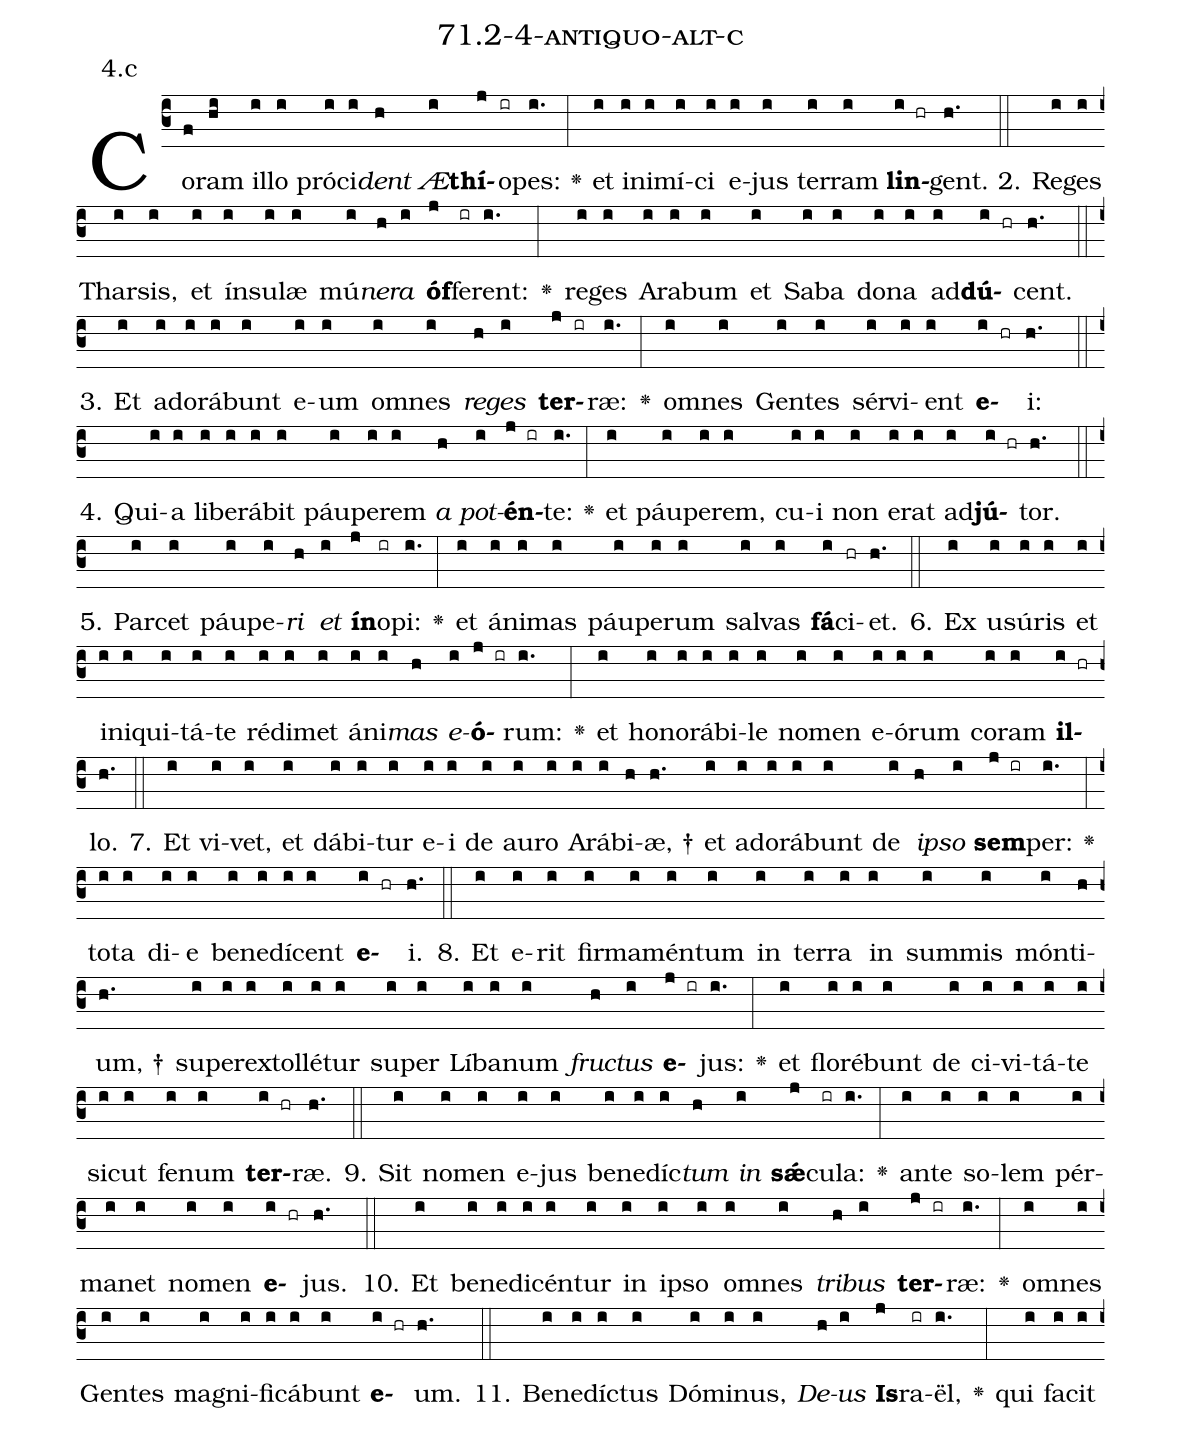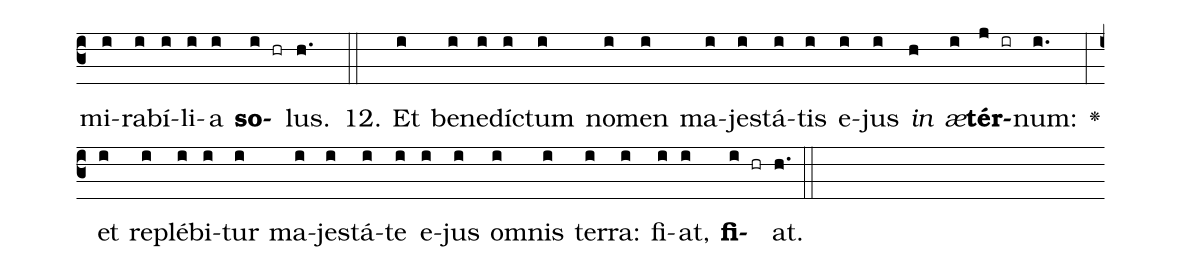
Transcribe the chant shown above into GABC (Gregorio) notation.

name: 71.2-4-antiquo-alt-c;
annotation: 4.c;
%%
(c3)Co(f)ram(hi) il(i)lo(i) pró(i)ci(i)<i>dent</i>(h) <i>Æ</i>(i)<b>thí</b>(j)o(ir)pes:(i.) <v>\greheightstar</v>(:) et(i) in(i)i(i)mí(i)ci(i) e(i)jus(i) ter(i)ram(i) <b>lin</b>(i hr)gent.(h.) (::)
2. Re(i)ges(i) Thar(i)sis,(i) et(i) ín(i)su(i)læ(i) mú(i)<i>ne</i>(h)<i>ra</i>(i) <b>óf</b>(j)fe(ir)rent:(i.) <v>\greheightstar</v>(:) re(i)ges(i) A(i)ra(i)bum(i) et(i) Sa(i)ba(i) do(i)na(i) ad(i)<b>dú</b>(i hr)cent.(h.) (::)
3. Et(i) ad(i)o(i)rá(i)bunt(i) e(i)um(i) om(i)nes(i) <i>re</i>(h)<i>ges</i>(i) <b>ter</b>(j ir)ræ:(i.) <v>\greheightstar</v>(:) om(i)nes(i) Gen(i)tes(i) sér(i)vi(i)ent(i) <b>e</b>(i hr)i:(h.) (::)
4. Qui(i)a(i) li(i)be(i)rá(i)bit(i) páu(i)pe(i)rem(i) <i>a</i>(h) <i>pot</i>(i)<b>én</b>(j ir)te:(i.) <v>\greheightstar</v>(:) et(i) páu(i)pe(i)rem,(i) cu(i)i(i) non(i) e(i)rat(i) ad(i)<b>jú</b>(i hr)tor.(h.) (::)
5. Par(i)cet(i) páu(i)pe(i)<i>ri</i>(h) <i>et</i>(i) <b>ín</b>(j)o(ir)pi:(i.) <v>\greheightstar</v>(:) et(i) á(i)ni(i)mas(i) páu(i)pe(i)rum(i) sal(i)vas(i) <b>fá</b>(i)ci(hr)et.(h.) (::)
6. Ex(i) u(i)sú(i)ris(i) et(i) in(i)i(i)qui(i)tá(i)te(i) réd(i)i(i)met(i) á(i)ni(i)<i>mas</i>(h) <i>e</i>(i)<b>ó</b>(j ir)rum:(i.) <v>\greheightstar</v>(:) et(i) ho(i)no(i)rá(i)bi(i)le(i) no(i)men(i) e(i)ó(i)rum(i) co(i)ram(i) <b>il</b>(i hr)lo.(h.) (::)
7. Et(i) vi(i)vet,(i) et(i) dá(i)bi(i)tur(i) e(i)i(i) de(i) au(i)ro(i) A(i)rá(i)bi(h)æ, †(h.) et(i) ad(i)o(i)rá(i)bunt(i) de(i) <i>ip</i>(h)<i>so</i>(i) <b>sem</b>(j ir)per:(i.) <v>\greheightstar</v>(:) to(i)ta(i) di(i)e(i) be(i)ne(i)dí(i)cent(i) <b>e</b>(i hr)i.(h.) (::)
8. Et(i) e(i)rit(i) fir(i)ma(i)mén(i)tum(i) in(i) ter(i)ra(i) in(i) sum(i)mis(i) món(i)ti(h)um, †(h.) su(i)per(i)ex(i)tol(i)lé(i)tur(i) su(i)per(i) Lí(i)ba(i)num(i) <i>fruc</i>(h)<i>tus</i>(i) <b>e</b>(j ir)jus:(i.) <v>\greheightstar</v>(:) et(i) flo(i)ré(i)bunt(i) de(i) ci(i)vi(i)tá(i)te(i) sic(i)ut(i) fe(i)num(i) <b>ter</b>(i hr)ræ.(h.) (::)
9. Sit(i) no(i)men(i) e(i)jus(i) be(i)ne(i)díc(i)<i>tum</i>(h) <i>in</i>(i) <b>sǽ</b>(j)cu(ir)la:(i.) <v>\greheightstar</v>(:) an(i)te(i) so(i)lem(i) pér(i)ma(i)net(i) no(i)men(i) <b>e</b>(i hr)jus.(h.) (::)
10. Et(i) be(i)ne(i)di(i)cén(i)tur(i) in(i) ip(i)so(i) om(i)nes(i) <i>tri</i>(h)<i>bus</i>(i) <b>ter</b>(j ir)ræ:(i.) <v>\greheightstar</v>(:) om(i)nes(i) Gen(i)tes(i) ma(i)gni(i)fi(i)cá(i)bunt(i) <b>e</b>(i hr)um.(h.) (::)
11. Be(i)ne(i)díc(i)tus(i) Dó(i)mi(i)nus,(i) <i>De</i>(h)<i>us</i>(i) <b>Is</b>(j)ra(ir)ël,(i.) <v>\greheightstar</v>(:) qui(i) fa(i)cit(i) mi(i)ra(i)bí(i)li(i)a(i) <b>so</b>(i hr)lus.(h.) (::)
12. Et(i) be(i)ne(i)díc(i)tum(i) no(i)men(i) ma(i)jes(i)tá(i)tis(i) e(i)jus(i) <i>in</i>(h) <i>æ</i>(i)<b>tér</b>(j ir)num:(i.) <v>\greheightstar</v>(:) et(i) re(i)plé(i)bi(i)tur(i) ma(i)jes(i)tá(i)te(i) e(i)jus(i) om(i)nis(i) ter(i)ra:(i) fi(i)at,(i) <b>fi</b>(i hr)at.(h.) (::)
